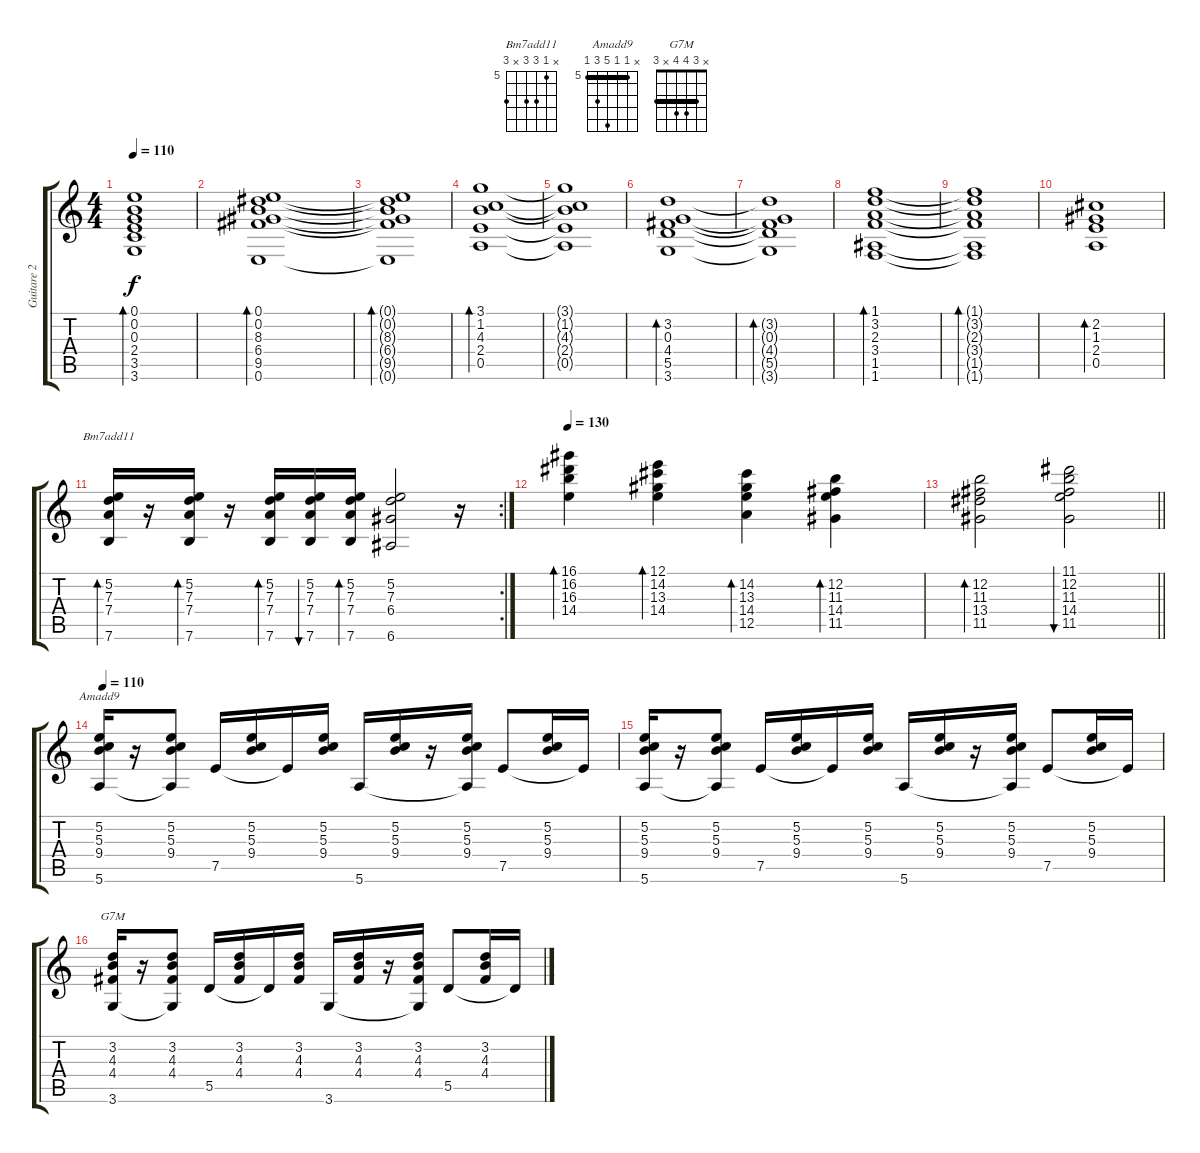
\track ("Guitare 2" "Guitare 2") {instrument acousticguitarsteel}
\staff {score tabs}
\tuning (E4 B3 G3 D3 A2 E2) {hide}
\chord ("Bm7add11" x 5 7 7 x 7) {firstfret 5}
\chord ("Amadd9" x 5 5 9 7 5) {firstfret 5 barre 5}
\chord ("G7M" x 3 4 4 x 3) {barre 3}
\ts (4 4)
\tempo 110
\clef g2
\ks c
(0.1{t} 0.2{t} 0.3{t} 2.4{t} 3.5{t} 3.6{t}).1{bd 480 dy f} |
(0.1 0.2 8.3 6.4 9.5 0.6).1{bd 480} |
(0.1{t} 0.2{t} 8.3{t} 6.4{t} 9.5{t} 0.6{t}).1{bd 480} |
(3.1 1.2 4.3 2.4 0.5).1{bd 480} |
(3.1{t} 1.2{t} 4.3{t} 2.4{t} 0.5{t}).1 |
(3.2 0.3 4.4 5.5 3.6).1{bd 480} |
(3.2{t} 0.3{t} 4.4{t} 5.5{t} 3.6{t}).1{bd 480} |
(1.1 3.2 2.3 3.4 1.5 1.6).1{bd 480} |
(1.1{t} 3.2{t} 2.3{t} 3.4{t} 1.5{t} 1.6{t}).1{bd 480} |
(2.2 1.3 2.4 0.5).1{bd 480} |
\rc 2
(5.2 7.3 7.4 7.6).16{bd 60 ch "Bm7add11"} r.16 (5.2 7.3 7.4 7.6).16{bd 480} r.16 (5.2 7.3 7.4 7.6).16{bd 60} (5.2 7.3 7.4 7.6).16{bu 60} (5.2 7.3 7.4 7.6).16{bd 60} (5.2 7.3 6.4 6.6).2 r.16 |
\tempo 130
(16.1 16.2 16.3 14.4).4{bd 60} (12.1 14.2 13.3 14.4).4{bd 60} (14.2 13.3 14.4 12.5).4{bd 60} (12.2 11.3 14.4 11.5).4{bd 60} |
\barLineRight lightlight
(12.2 11.3 13.4 11.5).2{bd 60} (11.1 12.2 11.3 14.4 11.5).2{bu 480} |
\tempo 110
(5.2 5.3 9.4 5.6).16{ch "Amadd9"} r.16 (5.2 5.3 9.4 5.6{t}).8 7.5.16 (5.2 5.3 9.4).16 7.5{t}.16 (5.2 5.3 9.4).16 5.6.16 (5.2 5.3 9.4).16 r.16 (5.2 5.3 9.4 5.6{t}).16 7.5.8 (5.2 5.3 9.4).16 7.5{t}.16 |
(5.2 5.3 9.4 5.6).16 r.16 (5.2 5.3 9.4 5.6{t}).8 7.5.16 (5.2 5.3 9.4).16 7.5{t}.16 (5.2 5.3 9.4).16 5.6.16 (5.2 5.3 9.4).16 r.16 (5.2 5.3 9.4 5.6{t}).16 7.5.8 (5.2 5.3 9.4).16 7.5{t}.16 |
(3.2 4.3 4.4 3.6).16{ch "G7M"} r.16 (3.2 4.3 4.4 3.6{t}).8 5.5.16 (3.2 4.3 4.4).16 5.5{t}.16 (3.2 4.3 4.4).16 3.6.16 (3.2 4.3 4.4).16 r.16 (3.2 4.3 4.4 3.6{t}).16 5.5.8 (3.2 4.3 4.4).16 5.5{t}.16
